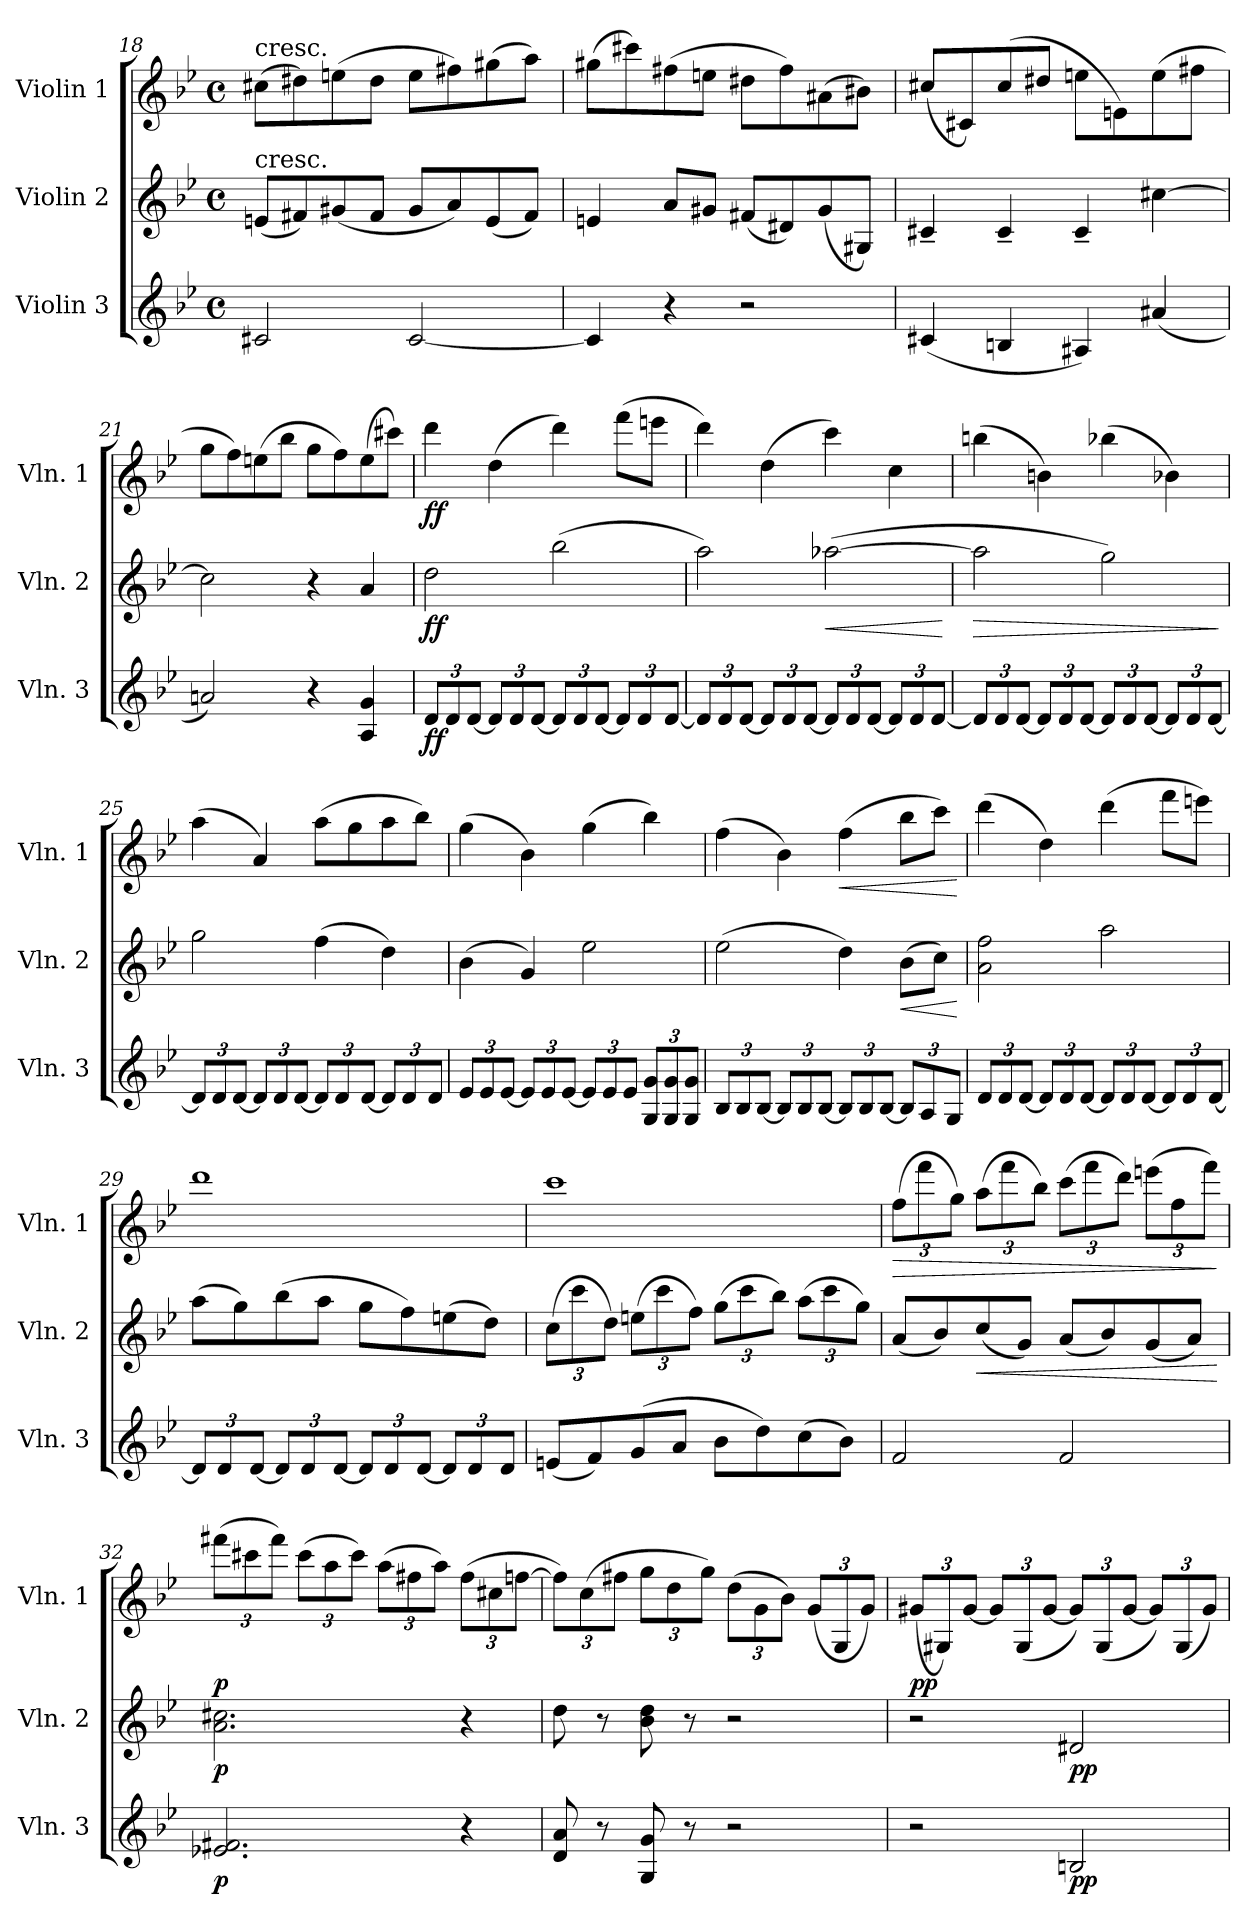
**kern	**dynam	**kern	**dynam	**kern	**dynam
*part3	*part3	*part2	*part2	*part1	*part1
*staff3	*staff3	*staff2	*staff2	*staff1	*staff1
*I"Violin 3	*	*I"Violin 2	*	*I"Violin 1	*
*I'Vln. 3	*	*I'Vln. 2	*	*I'Vln. 1	*
!!LO:LB:g=z
*clefG2	*	*clefG2	*	*clefG2	*
*k[b-e-]	*	*k[b-e-]	*	*k[b-e-]	*
*M4/4	*	*M4/4	*	*M4/4	*
*met(c)	*	*met(c)	*	*met(c)	*
=18	=18	=18	=18	=18	=18
!	!	!	!	!LO:TX:a:t=cresc.	!
!	!	!LO:TX:a:t=cresc.	!	!	!
2c#X/	.	(<8en/L	.	(>8cc#X\L	.
.	.	8f#X/)	.	8dd#X\)	.
.	.	(<8g#X/	.	(>8een\	.
.	.	8f#/J	.	8dd#\J	.
[2c#/	.	8g#/L	.	8ee\L	.
.	.	8a/)	.	8ff#X\)	.
.	.	(<8e/	.	(>8gg#X\	.
.	.	8f#/J)	.	8aa\J)	.
=19	=19	=19	=19	=19	=19
4c#/]	.	4en/	.	(>8gg#X\L	.
.	.	.	.	8ccc#X\)	.
4r	.	8a/L	.	(>8ff#X\	.
.	.	8g#X/J	.	8een\J	.
2r	.	(<8f#X/L	.	8dd#X\L	.
.	.	8d#X/)	.	8ff#\)	.
.	.	(<8g#/	.	(>8a#X\	.
.	.	8G#X/J)	.	8b#X\J)	.
=20	=20	=20	=20	=20	=20
(<4c#X/	.	4c#X~/	.	(<8cc#X/L	.
.	.	.	.	8c#X/)	.
4Bn/	.	4c#~/	.	(<8cc#/	.
.	.	.	.	8dd#X/J	.
4A#X/)	.	4c#~/	.	8een\L	.
.	.	.	.	8en\)	.
(<4a#X/	.	[4cc#X\	.	(>8ee\	.
.	.	.	.	8ff#X\J	.
!!LO:PB:g=z
=21	=21	=21	=21	=21	=21
2an/)	.	2cc#\]	.	8gg\L	.
.	.	.	.	8ff\)	.
.	.	.	.	(>8een\	.
.	.	.	.	8bb-\J	.
4r	.	4r	.	8gg\L	.
.	.	.	.	8ff\)	.
4A/ 4g/	.	4a/	.	(>8ee\	.
.	.	.	.	8ccc#X\J)	.
=22	=22	=22	=22	=22	=22
*Xbrackettup	*	*	*	*	*
!	!LO:DY:b	!	!LO:DY:b	!	!LO:DY:b
12d/L	ff	2dd\	ff	4ddd\	ff
12d/	.	.	.	.	.
[12d/J	.	.	.	.	.
12d/L]	.	.	.	(>4dd\	.
12d/	.	.	.	.	.
[12d/J	.	.	.	.	.
12d/L]	.	(>2bb-\	.	4ddd\)	.
12d/	.	.	.	.	.
[12d/J	.	.	.	.	.
12d/L]	.	.	.	(>8fff\L	.
12d/	.	.	.	.	.
.	.	.	.	8eeen\J	.
[12d/J	.	.	.	.	.
=23	=23	=23	=23	=23	=23
12d/L]	.	2aa\)	.	4ddd\)	.
12d/	.	.	.	.	.
[12d/J	.	.	.	.	.
12d/L]	.	.	.	(>4dd\	.
12d/	.	.	.	.	.
[12d/J	.	.	.	.	.
!	!	!	!LO:HP:b	!	!
12d/L]	.	(>[2aa-X\	<	4ccc\)	.
12d/	.	.	.	.	.
[12d/J	.	.	.	.	.
12d/L]	.	.	.	4cc\	.
12d/	.	.	.	.	.
[12d/J	.	.	.	.	.
.	.	.	[	.	.
!!LO:PB:g=z
=24	=24	=24	=24	=24	=24
!	!	!	!LO:HP:b	!	!
12d/L]	.	2aa-\]	>	(>4bbn\	.
12d/	.	.	.	.	.
[12d/J	.	.	.	.	.
12d/L]	.	.	.	4bn\)	.
12d/	.	.	.	.	.
[12d/J	.	.	.	.	.
12d/L]	.	2gg\)	.	(>4bb-X\	.
12d/	.	.	.	.	.
[12d/J	.	.	.	.	.
12d/L]	.	.	.	4b-X\)	.
12d/	.	.	.	.	.
[12d/J	.	.	.	.	.
.	.	.	]	.	.
=25	=25	=25	=25	=25	=25
12d/L]	.	2gg\	.	(>4aa\	.
12d/	.	.	.	.	.
[12d/J	.	.	.	.	.
12d/L]	.	.	.	4a/)	.
12d/	.	.	.	.	.
[12d/J	.	.	.	.	.
12d/L]	.	(>4ff\	.	(>8aa\L	.
12d/	.	.	.	.	.
.	.	.	.	8gg\	.
[12d/J	.	.	.	.	.
12d/L]	.	4dd\)	.	8aa\	.
12d/	.	.	.	.	.
.	.	.	.	8bb-\J)	.
12d/J	.	.	.	.	.
=26	=26	=26	=26	=26	=26
12e-/L	.	(>4b-\	.	(>4gg\	.
12e-/	.	.	.	.	.
[12e-/J	.	.	.	.	.
12e-/L]	.	4g/)	.	4b-\)	.
12e-/	.	.	.	.	.
[12e-/J	.	.	.	.	.
12e-/L]	.	2ee-\	.	(>4gg\	.
12e-/	.	.	.	.	.
12e-/J	.	.	.	.	.
12G/ 12g/L	.	.	.	4bb-\)	.
12G/ 12g/	.	.	.	.	.
12G/ 12g/J	.	.	.	.	.
!!LO:PB:g=z
=27	=27	=27	=27	=27	=27
12B-/L	.	(>2ee-\	.	(>4ff\	.
12B-/	.	.	.	.	.
[12B-/J	.	.	.	.	.
12B-/L]	.	.	.	4b-\)	.
12B-/	.	.	.	.	.
[12B-/J	.	.	.	.	.
!	!	!	!	!	!LO:HP:b
12B-/L]	.	4dd\)	.	(>4ff\	<
12B-/	.	.	.	.	.
[12B-/J	.	.	.	.	.
!	!	!	!LO:HP:b	!	!
12B-/L]	.	(>8b-\L	<	8bb-\L	.
12A/	.	.	.	.	.
.	.	8cc\J)	.	8ccc\J)	.
12G/J	.	.	.	.	.
.	.	.	[	.	[
=28	=28	=28	=28	=28	=28
12d/L	.	2a\ 2ff\	.	(>4ddd\	.
12d/	.	.	.	.	.
[12d/J	.	.	.	.	.
12d/L]	.	.	.	4dd\)	.
12d/	.	.	.	.	.
[12d/J	.	.	.	.	.
12d/L]	.	2aa\	.	(>4ddd\	.
12d/	.	.	.	.	.
[12d/J	.	.	.	.	.
12d/L]	.	.	.	8fff\L	.
12d/	.	.	.	.	.
.	.	.	.	8eeen\J)	.
[12d/J	.	.	.	.	.
!!LO:LB:g=z
=29	=29	=29	=29	=29	=29
12d/L]	.	(>8aa\L	.	1ddd	.
12d/	.	.	.	.	.
.	.	8gg\)	.	.	.
[12d/J	.	.	.	.	.
12d/L]	.	(>8bb-\	.	.	.
12d/	.	.	.	.	.
.	.	8aa\J	.	.	.
[12d/J	.	.	.	.	.
12d/L]	.	8gg\L	.	.	.
12d/	.	.	.	.	.
.	.	8ff\)	.	.	.
[12d/J	.	.	.	.	.
12d/L]	.	(>8een\	.	.	.
12d/	.	.	.	.	.
.	.	8dd\J)	.	.	.
12d/J	.	.	.	.	.
=30	=30	=30	=30	=30	=30
*	*	*Xbrackettup	*	*	*
(<8en/L	.	(>12cc\L	.	1ccc	.
.	.	12ccc\	.	.	.
8f/)	.	.	.	.	.
.	.	12dd\J)	.	.	.
(>8g/	.	(>12een\L	.	.	.
.	.	12ccc\	.	.	.
8a/J	.	.	.	.	.
.	.	12ff\J)	.	.	.
8b-\L	.	(>12gg\L	.	.	.
.	.	12ccc\	.	.	.
8dd\)	.	.	.	.	.
.	.	12bb-\J)	.	.	.
(>8cc\	.	(>12aa\L	.	.	.
.	.	12ccc\	.	.	.
8b-\J)	.	.	.	.	.
.	.	12gg\J)	.	.	.
!!LO:PB:g=z
=31	=31	=31	=31	=31	=31
*	*	*	*	*Xbrackettup	*
!	!	!	!	!	!LO:HP:b
2f/	.	(<8a/L	.	(>12ff\L	>
.	.	.	.	12fff\	.
.	.	8b-/)	.	.	.
.	.	.	.	12gg\J)	.
!	!	!	!LO:HP:b	!	!
.	.	(<8cc/	<	(>12aa\L	.
.	.	.	.	12fff\	.
.	.	8g/J)	.	.	.
.	.	.	.	12bb-\J)	.
2f/	.	(<8a/L	.	(>12ccc\L	.
.	.	.	.	12fff\	.
.	.	8b-/)	.	.	.
.	.	.	.	12ddd\J)	.
.	.	(<8g/	.	(>12eeen\L	.
.	.	.	.	12ff\	.
.	.	8a/J)	.	.	.
.	.	.	.	12fff\J)	.
.	.	.	[	.	]
=32	=32	=32	=32	=32	=32
!	!LO:DY:b	!	!LO:DY:b	!	!LO:DY:b
2.e-X/ 2.f#X/	p	2.a\ 2.cc#X\	p	(>12fff#X\L	p
.	.	.	.	12ccc#X\	.
.	.	.	.	12fff#\J)	.
.	.	.	.	(>12ccc#\L	.
.	.	.	.	12aa\	.
.	.	.	.	12ccc#\J)	.
.	.	.	.	(>12aa\L	.
.	.	.	.	12ff#X\	.
.	.	.	.	12aa\J)	.
4r	.	4r	.	(>12ff#\L	.
.	.	.	.	12cc#X\	.
.	.	.	.	[12ffn\J	.
!!LO:PB:g=z
=33	=33	=33	=33	=33	=33
8d/ 8a/	.	8dd\	.	12ff\L])	.
.	.	.	.	(>12cc\	.
8r	.	8r	.	.	.
.	.	.	.	12ff#X\J	.
8G/ 8g/	.	8b-\ 8dd\	.	12gg\L	.
.	.	.	.	12dd\	.
8r	.	8r	.	.	.
.	.	.	.	12gg\J)	.
2r	.	2r	.	(>12dd\L	.
.	.	.	.	12g\	.
.	.	.	.	12b-\J)	.
.	.	.	.	(<12g/L	.
.	.	.	.	12G/	.
.	.	.	.	12g/J)	.
=34	=34	=34	=34	=34	=34
!	!	!	!	!	!LO:DY:b
2r	.	2r	.	(<12g#X/L	pp
.	.	.	.	12G#X/)	.
.	.	.	.	[12g#/J	.
.	.	.	.	12g#/L]	.
.	.	.	.	(<12G#/	.
.	.	.	.	[12g#/J	.
!	!LO:DY:b	!	!LO:DY:b	!	!
2Bn/	pp	2d#X/	pp	12g#/L])	.
.	.	.	.	(<12G#/	.
.	.	.	.	[12g#/J	.
.	.	.	.	12g#/L])	.
.	.	.	.	(<12G#/	.
.	.	.	.	12g#/J)	.
=	=	=	=	=	=
*-	*-	*-	*-	*-	*-
